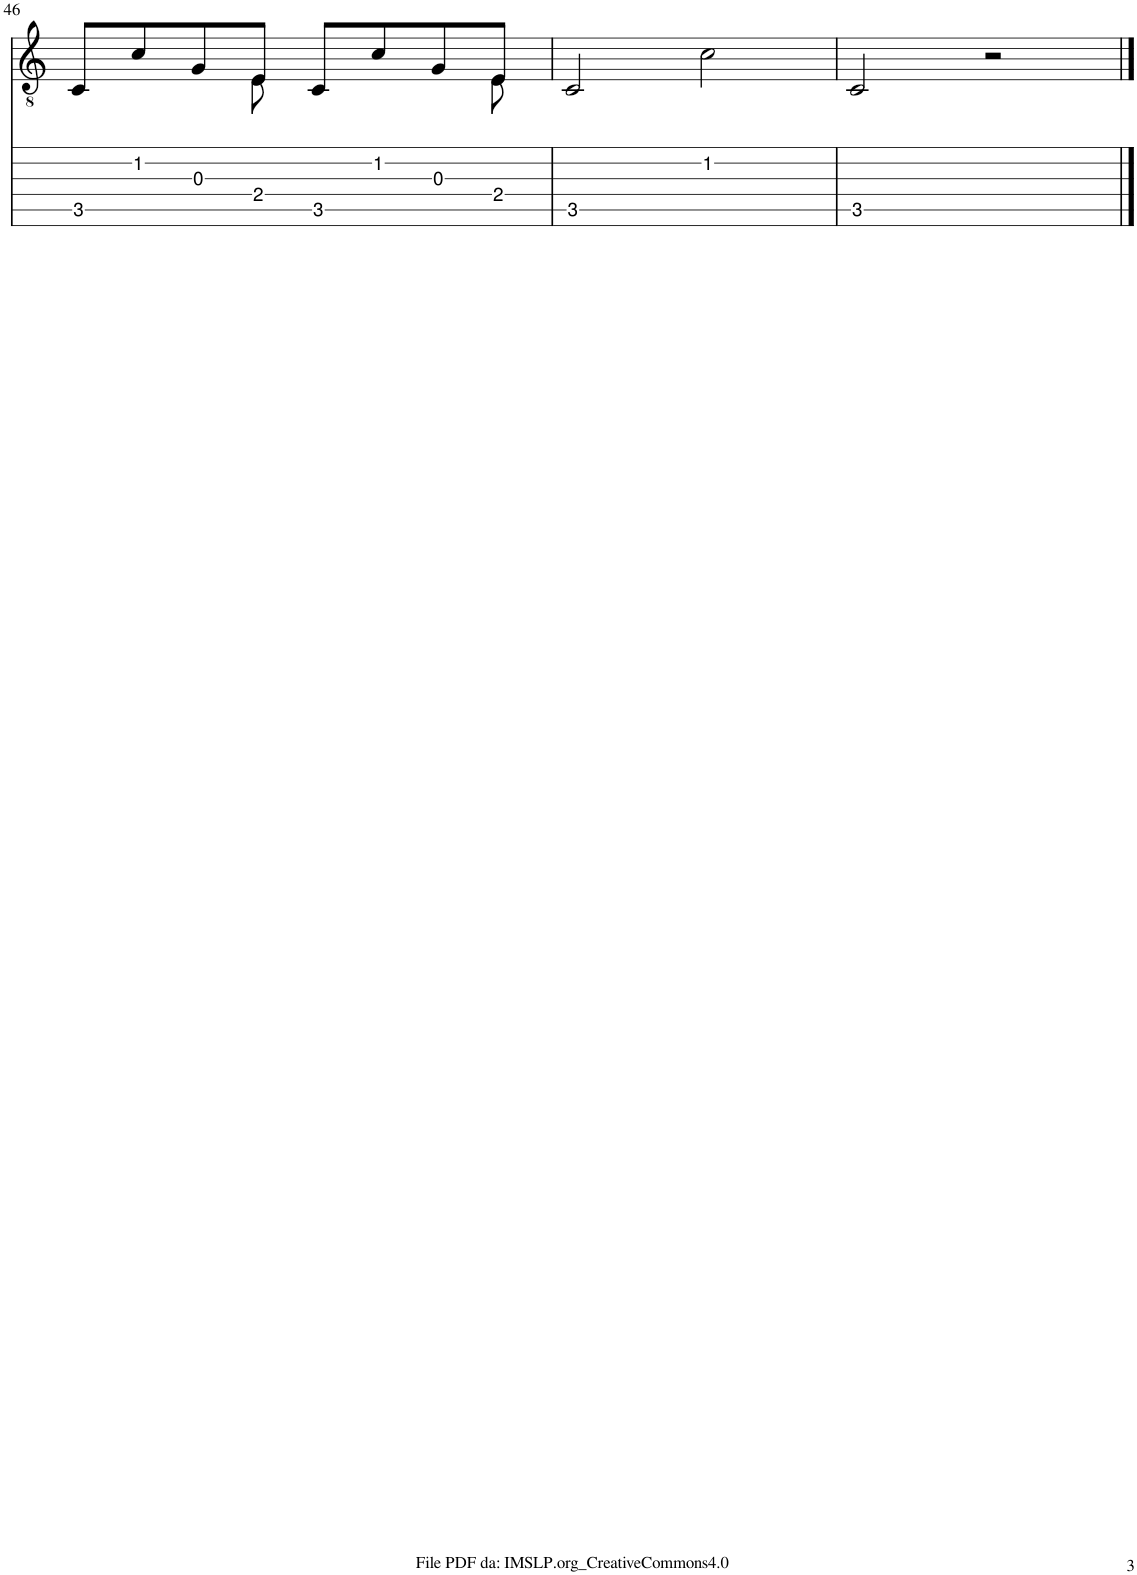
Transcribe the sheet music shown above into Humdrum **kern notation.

**kern	**kern
*part1	*part1
*staff2	*staff1
*I"Guitar	*
*I'Guit.	*
!!LO:PB:g=z
*	*clefGv2
*k[]	*k[]
*M4/4	*M4/4
*met(c)	*met(c)
=46	=46
*^	*^
8CL	4.ryy	8C/L	4.ryy
8cJ	.	8c/	.
8GL	.	8G/	.
8EJ	8E	8E/J	8E\
8CL	4.ryy	8C/L	4.ryy
8cJ	.	8c/	.
8GL	.	8G/	.
8EJ	8E	8E/J	8E\
*v	*v	*	*
*	*v	*v
=47	=47
2C	2C/
2c	2c\
=48	=48
2C	2C/
2r	2r
==	==
*-	*-
